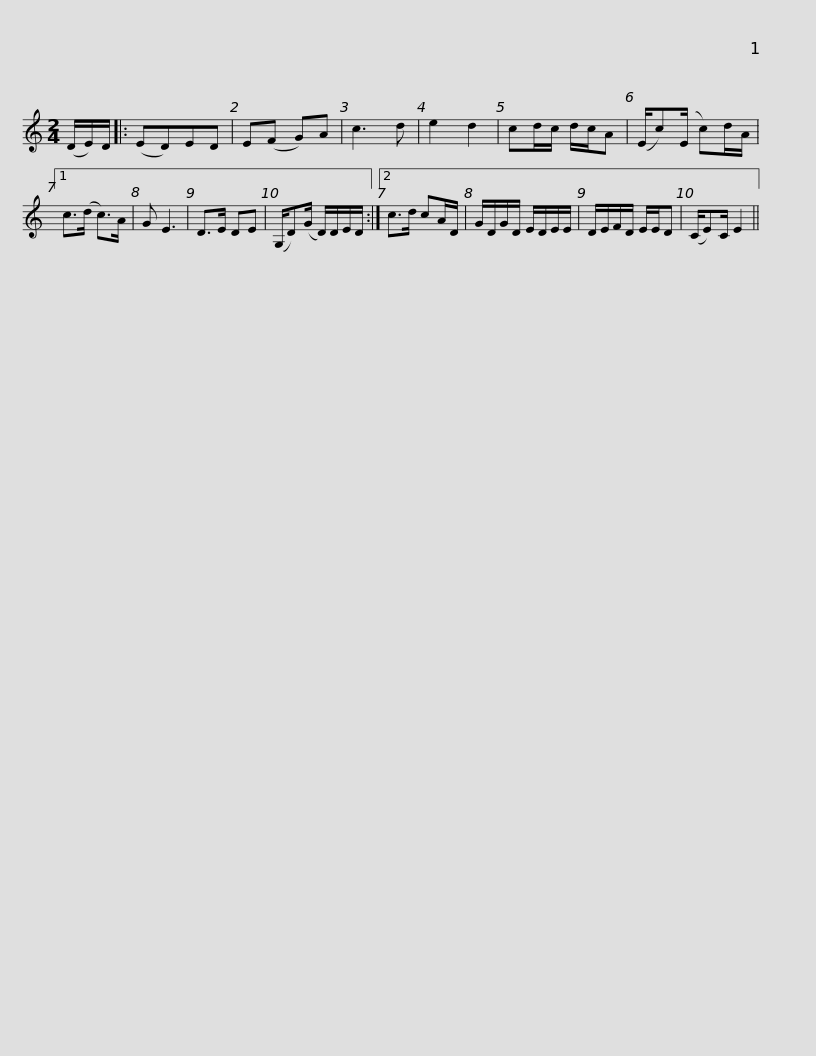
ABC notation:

X:1
L:1/8
M:2/4
I:linebreak $
K:C
V:1 treble
V:1
 (D/E/)D/ |: (ED)ED | E(F G)A | c3 d | e2 d2 | %5
 cd/c/ d/c/A | (E/c)(E/ c)d/A/ |1 c>(d c>)A | G E3 | D>E DE |$ %10
 (G,/D)(G/ D/)D/E/D/ :|2 c>d cA/D/ | G/D/G/D/ E/D/E/E/ | D/E/F/D/ E/E/D | (C/E)C/ E2 || %15
